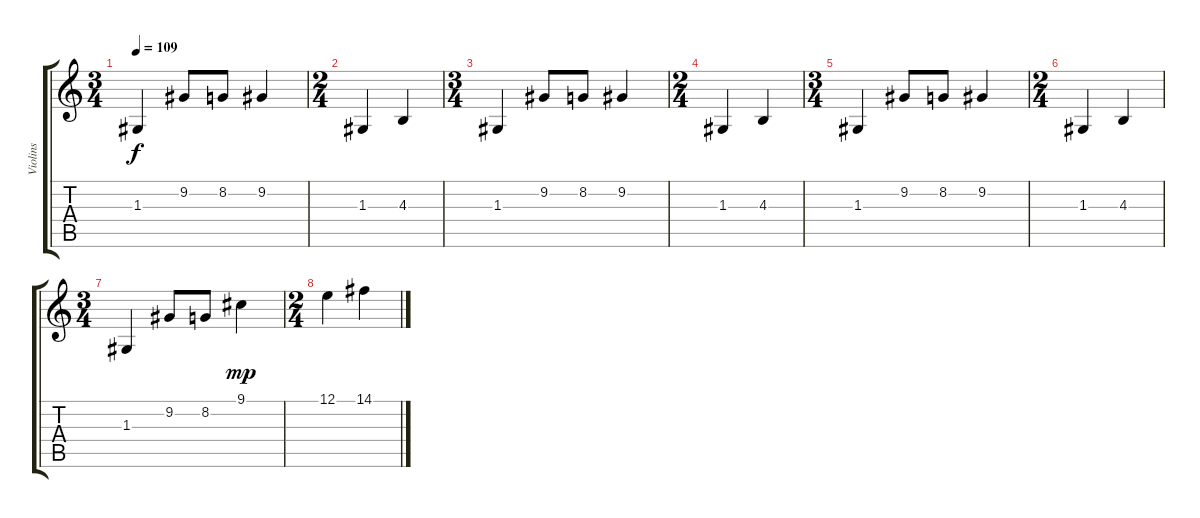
\track ("Violins" "Violins") {instrument stringensemble2}
\staff {score tabs}
\tuning (E4 B3 G3 D3 A2 E2) {hide}
\ts (3 4)
\tempo 109
\clef g2
\ks c
1.3.4{dy f} 9.2.8 8.2.8 9.2.4 |
\ts (2 4)
1.3.4 4.3.4 |
\ts (3 4)
1.3.4 9.2.8 8.2.8 9.2.4 |
\ts (2 4)
1.3.4 4.3.4 |
\ts (3 4)
1.3.4 9.2.8 8.2.8 9.2.4 |
\ts (2 4)
1.3.4 4.3.4 |
\ts (3 4)
1.3.4 9.2.8 8.2.8 9.1.4{dy mp} |
\ts (2 4)
12.1.4 14.1.4
